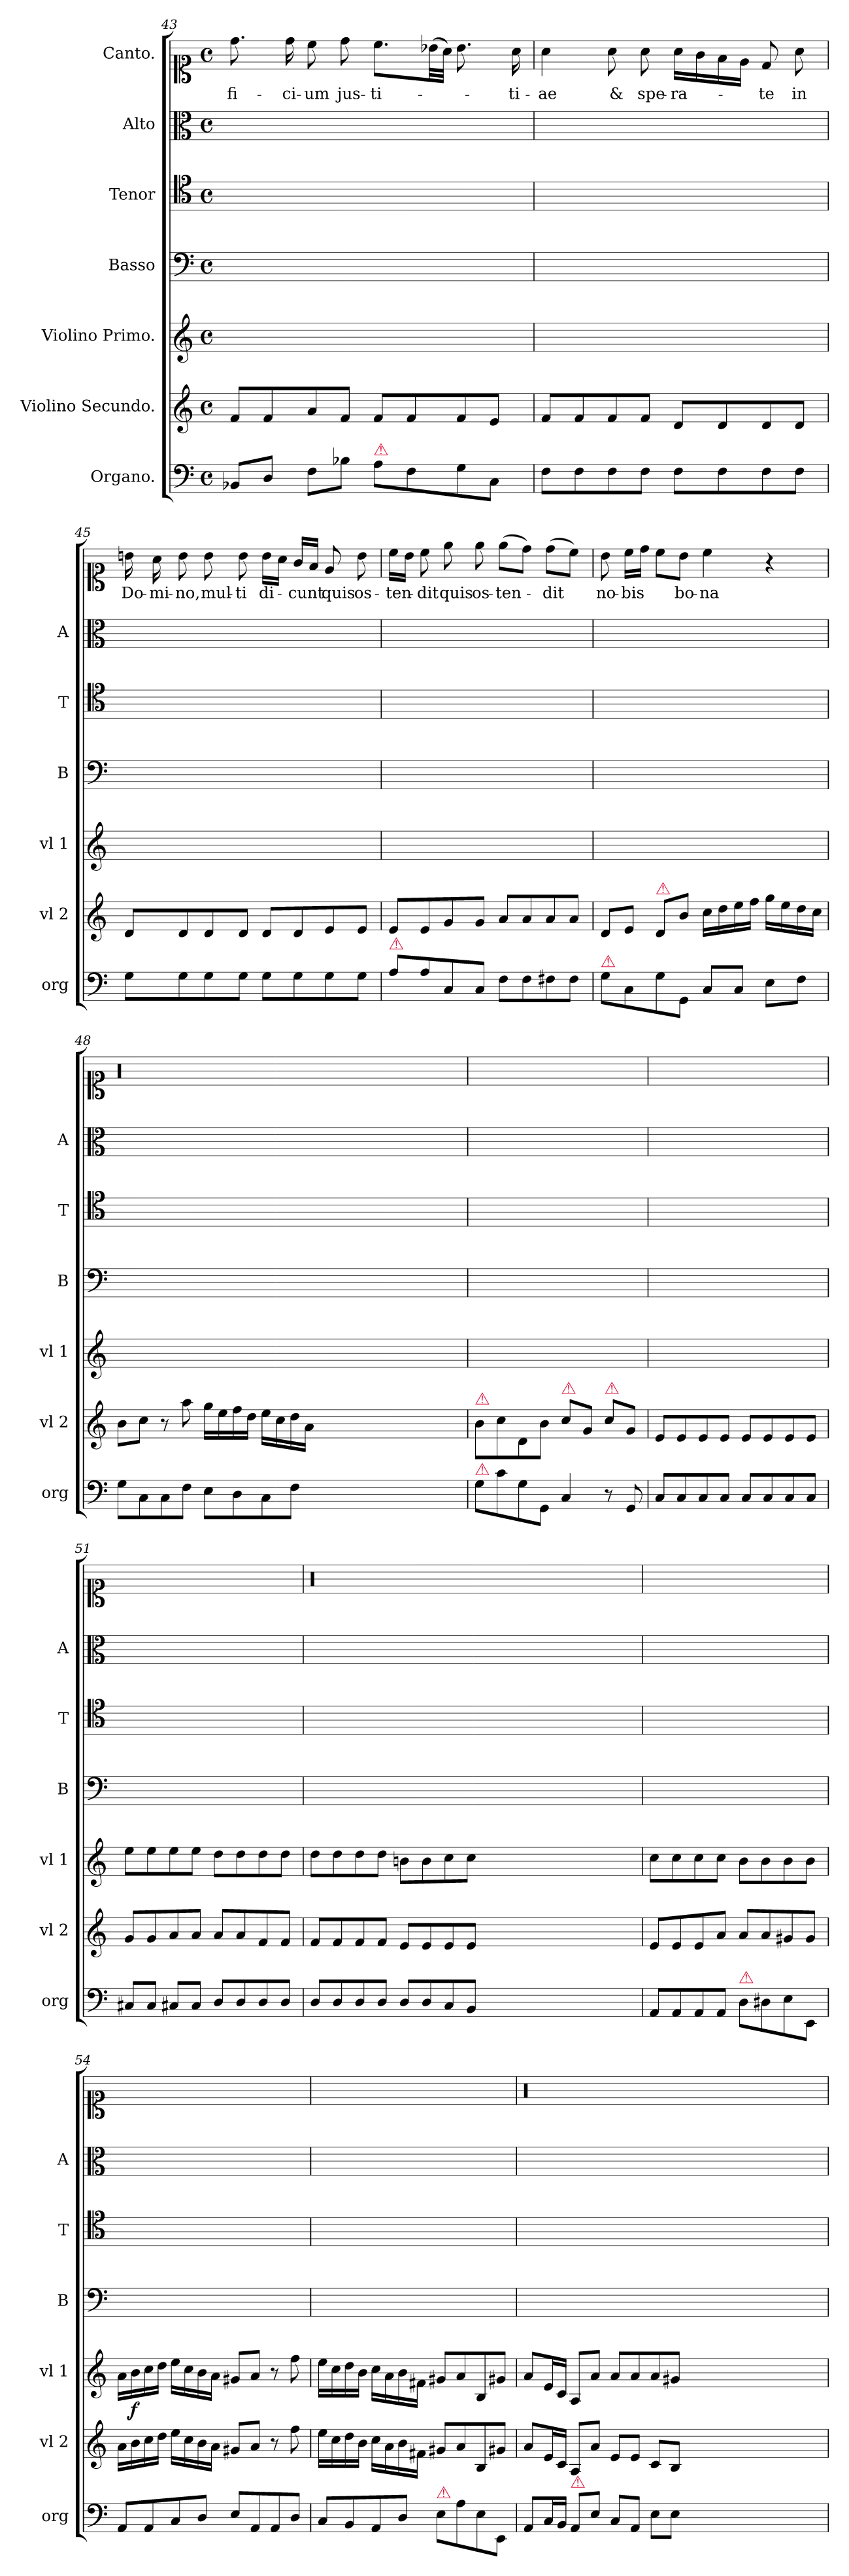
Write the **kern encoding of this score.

**kern	**kern	**dynam	**kern	**dynam	**kern	**kern	**kern	**kern	**text
*part7	*part6	*part6	*part5	*part5	*part4	*part3	*part2	*part1	*part1
*staff7	*staff6	*staff6	*staff5	*staff5	*staff4	*staff3	*staff2	*staff1	*staff1
*I"Organo.	*I"Violino Secundo.	*	*I"Violino Primo.	*	*I"Basso	*I"Tenor	*I"Alto	*I"Canto.	*
*I'org	*I'vl 2	*	*I'vl 1	*	*I'B	*I'T	*I'A	*	*
*clefF4	*clefG2	*	*clefG2	*	*clefF4	*clefC4	*clefC3	*clefC1	*
*k[]	*k[]	*	*k[]	*	*k[]	*k[]	*k[]	*k[]	*
*M4/4	*M4/4	*	*M4/4	*	*M4/4	*M4/4	*M4/4	*M4/4	*
*met(c)	*met(c)	*	*met(c)	*	*met(c)	*met(c)	*met(c)	*met(c)	*
=43	=43	=43	=43	=43	=43	=43	=43	=43	=43
8BB-X/L	8f/L	.	1ryy	.	1ryy	1ryy	1ryy	8.dd\	-fi-
8D/J	8f/	.	.	.	.	.	.	.	.
.	.	.	.	.	.	.	.	16dd\	-ci-
8F\L	8a/	.	.	.	.	.	.	8cc\	-um
8B-X\J	8f/J	.	.	.	.	.	.	8dd\	jus-
!LO:TX:a:color=crimson:t=⚠	!	!	!	!	!	!	!	!	!
8A\L	8f/L	.	.	.	.	.	.	8.cc\L	-ti-
8F\	8f/	.	.	.	.	.	.	.	.
.	.	.	.	.	.	.	.	(>32b-X\LL	.
.	.	.	.	.	.	.	.	32a\JJJ)	.
8G\	8f/	.	.	.	.	.	.	8.b-\	.
8C/J	8e/J	.	.	.	.	.	.	.	.
.	.	.	.	.	.	.	.	16a\	-ti-
=44	=44	=44	=44	=44	=44	=44	=44	=44	=44
8F\L	8f/L	.	1ryy	.	1ryy	1ryy	1ryy	4a\	-ae
8F\	8f/	.	.	.	.	.	.	.	.
8F\	8f/	.	.	.	.	.	.	8a\	&
8F\J	8f/J	.	.	.	.	.	.	8a\	spe-
8F\L	8d/L	.	.	.	.	.	.	16a\LL	-ra-
.	.	.	.	.	.	.	.	16g\	.
8F\	8d/	.	.	.	.	.	.	16f\	.
.	.	.	.	.	.	.	.	16e\JJ	.
8F\	8d/	.	.	.	.	.	.	8d/	-te
8F\J	8d/J	.	.	.	.	.	.	8a\	in
=45	=45	=45	=45	=45	=45	=45	=45	=45	=45
8G\L	8d/L	.	1ryy	.	1ryy	1ryy	1ryy	16bn\	Do-
.	.	.	.	.	.	.	.	16a\	-mi-
8G\	8d/	.	.	.	.	.	.	8b\	-no,
8G\	8d/	.	.	.	.	.	.	8b\	mul-
8G\J	8d/J	.	.	.	.	.	.	8b\	-ti
8G\L	8d/L	.	.	.	.	.	.	16b\LL	di-
.	.	.	.	.	.	.	.	16a\JJ	.
8G\	8d/	.	.	.	.	.	.	16g/LL	-cunt
.	.	.	.	.	.	.	.	16f/JJ	.
8G\	8e/	.	.	.	.	.	.	8e/	quis
8G\J	8e/J	.	.	.	.	.	.	8b\	os-
=46	=46	=46	=46	=46	=46	=46	=46	=46	=46
!LO:TX:a:color=crimson:t=⚠	!	!	!	!	!	!	!	!	!
8A\L	8e/L	.	1ryy	.	1ryy	1ryy	1ryy	16cc\LL	-ten-
.	.	.	.	.	.	.	.	16b\JJ	.
8A\	8e/	.	.	.	.	.	.	8cc\	-dit
8C/	8g/	.	.	.	.	.	.	8ee\	quis
8C/J	8g/J	.	.	.	.	.	.	8ee\	os-
8F\L	8a/L	.	.	.	.	.	.	(>8ee\L	-ten-
8F\	8a/	.	.	.	.	.	.	8dd\J)	.
8F#X\	8a/	.	.	.	.	.	.	(>8dd\L	-dit
8F#\J	8a/J	.	.	.	.	.	.	8cc\J)	.
=47	=47	=47	=47	=47	=47	=47	=47	=47	=47
!LO:TX:a:color=crimson:t=⚠	!	!	!	!	!	!	!	!	!
8G\L	8d/L	.	1ryy	.	1ryy	1ryy	1ryy	8b\	no-
8C\	8e/J	.	.	.	.	.	.	16cc\LL	-bis
.	.	.	.	.	.	.	.	16dd\JJ	.
!	!LO:TX:a:color=crimson:t=⚠	!	!	!	!	!	!	!	!
8G\	8d/L	.	.	.	.	.	.	8cc\L	.
8GG/J	8b\J	.	.	.	.	.	.	8b\J	bo-
8C/L	16cc\LL	.	.	.	.	.	.	4cc\	-na
.	16dd\	.	.	.	.	.	.	.	.
8C/J	16ee\	.	.	.	.	.	.	.	.
.	16ff\JJ	.	.	.	.	.	.	.	.
8E\L	16gg\LL	.	.	.	.	.	.	4r	.
.	16ee\	.	.	.	.	.	.	.	.
8F\J	16dd\	.	.	.	.	.	.	.	.
.	16cc\JJ	.	.	.	.	.	.	.	.
=48	=48	=48	=48	=48	=48	=48	=48	=48	=48
8G\L	8b\L	.	1ryy	.	1ryy	1ryy	1ryy	00r	.
8C\	8cc\J	.	.	.	.	.	.	.	.
8C\	8r	.	.	.	.	.	.	.	.
8F\J	8aa\	.	.	.	.	.	.	.	.
8E\L	16gg\LL	.	.	.	.	.	.	.	.
.	16ee\	.	.	.	.	.	.	.	.
8D\	16ff\	.	.	.	.	.	.	.	.
.	16dd\JJ	.	.	.	.	.	.	.	.
8C\	16ee\LL	.	.	.	.	.	.	.	.
.	16cc\	.	.	.	.	.	.	.	.
8F\J	16dd\	.	.	.	.	.	.	.	.
.	16a\JJ	.	.	.	.	.	.	.	.
0.ryy	0.ryy	.	0.ryy	.	0.ryy	0.ryy	0.ryy	.	.
=49	=49	=49	=49	=49	=49	=49	=49	=49	=49
!	!LO:TX:a:color=crimson:t=⚠	!	!	!	!	!	!	!	!
!LO:TX:a:color=crimson:t=⚠	!	!	!	!	!	!	!	!	!
8G\L	8b\L	.	1ryy	.	1ryy	1ryy	1ryy	1ryy	.
8c\	8cc\	.	.	.	.	.	.	.	.
8G\	8d/	.	.	.	.	.	.	.	.
8GG/J	8b\J	.	.	.	.	.	.	.	.
!	!LO:TX:a:color=crimson:t=⚠	!	!	!	!	!	!	!	!
4C/	8cc\L	.	.	.	.	.	.	.	.
.	8g/J	.	.	.	.	.	.	.	.
!	!LO:TX:a:color=crimson:t=⚠	!	!	!	!	!	!	!	!
8r	8cc\L	.	.	.	.	.	.	.	.
8GG/	8g/J	.	.	.	.	.	.	.	.
=50	=50	=50	=50	=50	=50	=50	=50	=50	=50
8C/L	8e/L	.	1ryy	.	1ryy	1ryy	1ryy	1ryy	.
8C/	8e/	.	.	.	.	.	.	.	.
8C/	8e/	.	.	.	.	.	.	.	.
8C/J	8e/J	.	.	.	.	.	.	.	.
8C/L	8e/L	.	.	.	.	.	.	.	.
8C/	8e/	.	.	.	.	.	.	.	.
8C/	8e/	.	.	.	.	.	.	.	.
8C/J	8e/J	.	.	.	.	.	.	.	.
=51	=51	=51	=51	=51	=51	=51	=51	=51	=51
8C#X/L	8g/L	.	8ee\L	.	1ryy	1ryy	1ryy	1ryy	.
8C#/J	8g/	.	8ee\	.	.	.	.	.	.
8C#X/L	8a/	.	8ee\	.	.	.	.	.	.
8C#/J	8a/J	.	8ee\J	.	.	.	.	.	.
8D/L	8a/L	.	8dd\L	.	.	.	.	.	.
8D/	8a/	.	8dd\	.	.	.	.	.	.
8D/	8f/	.	8dd\	.	.	.	.	.	.
8D/J	8f/J	.	8dd\J	.	.	.	.	.	.
=52	=52	=52	=52	=52	=52	=52	=52	=52	=52
8D/L	8f/L	.	8dd\L	.	1ryy	1ryy	1ryy	00r	.
8D/	8f/	.	8dd\	.	.	.	.	.	.
8D/	8f/	.	8dd\	.	.	.	.	.	.
8D/J	8f/J	.	8dd\J	.	.	.	.	.	.
8D/L	8e/L	.	8bn\L	.	.	.	.	.	.
8D/	8e/	.	8b\	.	.	.	.	.	.
8C/	8e/	.	8cc\	.	.	.	.	.	.
8BB/J	8e/J	.	8cc\J	.	.	.	.	.	.
0.ryy	0.ryy	.	0.ryy	.	0.ryy	0.ryy	0.ryy	.	.
=53	=53	=53	=53	=53	=53	=53	=53	=53	=53
8AA/L	8e/L	.	8cc\L	.	1ryy	1ryy	1ryy	1ryy	.
8AA/	8e/	.	8cc\	.	.	.	.	.	.
8AA/	8e/	.	8cc\	.	.	.	.	.	.
8AA/J	8a/J	.	8cc\J	.	.	.	.	.	.
!LO:TX:a:color=crimson:t=⚠	!	!	!	!	!	!	!	!	!
8D\L	8a/L	.	8b\L	.	.	.	.	.	.
8D#X\	8a/	.	8b\	.	.	.	.	.	.
8E\	8g#X/	.	8b\	.	.	.	.	.	.
8EE/J	8g#/J	.	8b\J	.	.	.	.	.	.
=54	=54	=54	=54	=54	=54	=54	=54	=54	=54
8AA/L	16a\LL	.	16a\LL	.	1ryy	1ryy	1ryy	1ryy	.
!	!	!	!	!LO:DY:b	!	!	!	!	!
.	16b\	.	16b\	f.	.	.	.	.	.
8AA/	16cc\	.	16cc\	.	.	.	.	.	.
.	16dd\JJ	.	16dd\JJ	.	.	.	.	.	.
8C/	16ee\LL	.	16ee\LL	.	.	.	.	.	.
.	16cc\	.	16cc\	.	.	.	.	.	.
8D/J	16b\	.	16b\	.	.	.	.	.	.
.	16a\JJ	.	16a\JJ	.	.	.	.	.	.
8E/L	8g#X/L	.	8g#X/L	.	.	.	.	.	.
8AA/	8a/J	.	8a/J	.	.	.	.	.	.
8AA/	8r	.	8r	.	.	.	.	.	.
8D/J	8ff\	.	8ff\	.	.	.	.	.	.
=55	=55	=55	=55	=55	=55	=55	=55	=55	=55
8C/L	16ee\LL	.	16ee\LL	.	1ryy	1ryy	1ryy	1ryy	.
.	16cc\	.	16cc\	.	.	.	.	.	.
8BB/	16dd\	.	16dd\	.	.	.	.	.	.
.	16b\JJ	.	16b\JJ	.	.	.	.	.	.
8AA/	16cc\LL	.	16cc\LL	.	.	.	.	.	.
.	16a\	.	16a\	.	.	.	.	.	.
8D/J	16b\	.	16b\	.	.	.	.	.	.
.	16f#X\JJ	.	16f#X\JJ	.	.	.	.	.	.
!LO:TX:a:color=crimson:t=⚠	!	!	!	!	!	!	!	!	!
8E\L	8g#X/L	.	8g#X/L	.	.	.	.	.	.
8A\	8a/	.	8a/	.	.	.	.	.	.
8E\	8B/	.	8B/	.	.	.	.	.	.
8EE/J	8g#X/J	.	8g#X/J	.	.	.	.	.	.
=56	=56	=56	=56	=56	=56	=56	=56	=56	=56
8AA/L	8a/L	.	8a/L	.	1ryy	1ryy	1ryy	00r	.
16C/L	16e/L	.	16e/L	.	.	.	.	.	.
16BB/JJ	16c/JJ	.	16c/JJ	.	.	.	.	.	.
!LO:TX:a:color=crimson:t=⚠	!	!	!	!	!	!	!	!	!
8AA/L	8A/L	.	8A/L	.	.	.	.	.	.
8E\J	8a/J	.	8a/J	.	.	.	.	.	.
!	!	!LO:DY:b	!	!LO:DY:b	!	!	!	!	!
8C/L	8e/L	p&colon;	8a/L	p&colon;	.	.	.	.	.
8AA/J	8e/J	.	8a/	.	.	.	.	.	.
8E\L	8c/L	.	8a/	.	.	.	.	.	.
8E\J	8B/J	.	8g#X/J	.	.	.	.	.	.
0.ryy	0.ryy	.	0.ryy	.	0.ryy	0.ryy	0.ryy	.	.
=	=	=	=	=	=	=	=	=	=
*-	*-	*-	*-	*-	*-	*-	*-	*-	*-
